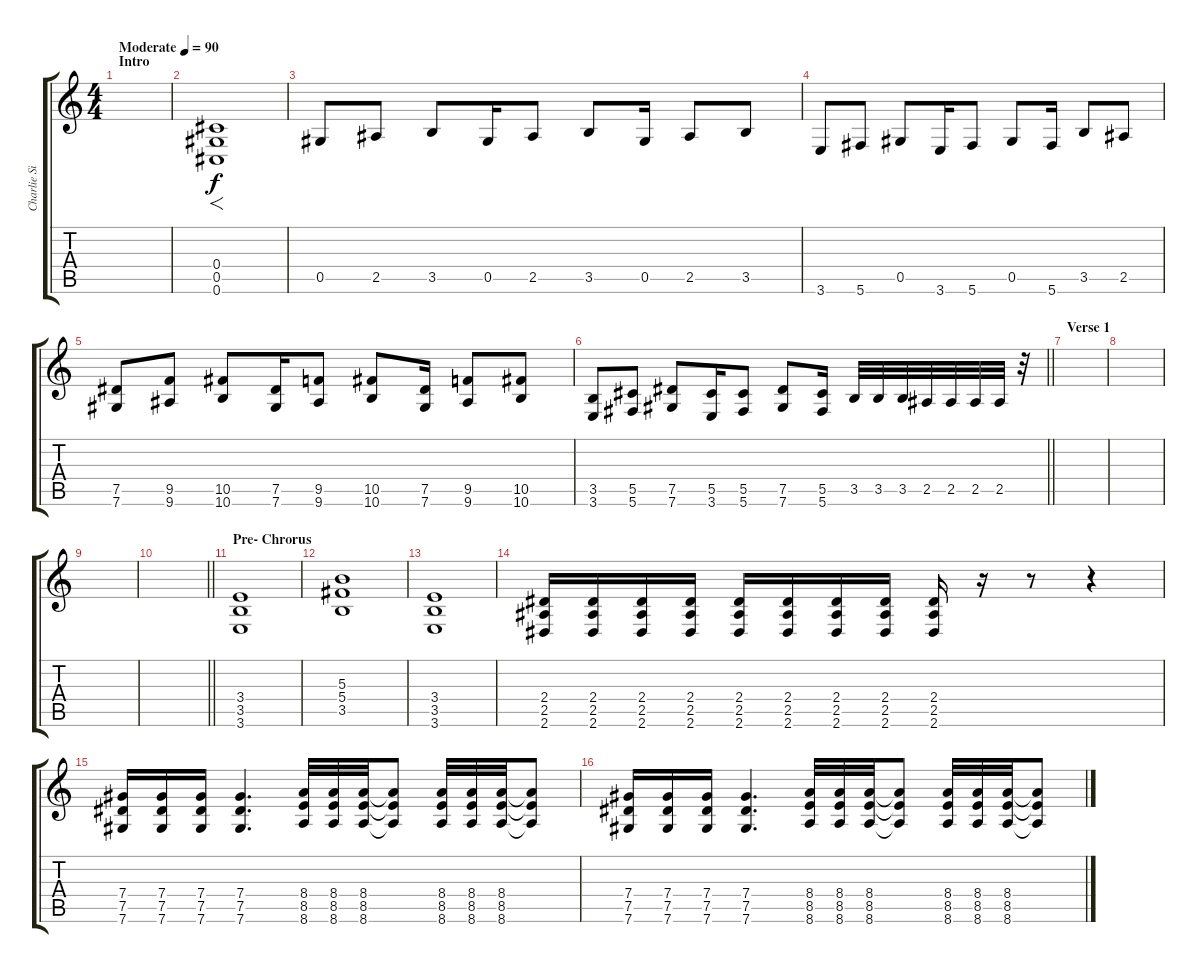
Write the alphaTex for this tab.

\track ("Charlie Simpson" "Charlie Si") {instrument distortionguitar}
\staff {score tabs}
\tuning (Eb4 Bb3 Gb3 Db3 Ab2 Db2) {hide}
\ts (4 4)
\section ("" "Intro")
\tempo (90 "Moderate")
\clef g2
\ks c
|
(0.4 0.5 0.6).1{f} |
0.5.8 2.5.8 3.5.8 0.5.16 2.5.8 3.5.8 0.5.16 2.5.8 3.5.8 |
3.6.8 5.6.8 0.5.8 3.6.16 5.6.8 0.5.8 5.6.16 3.5.8 2.5.8 |
(7.5 7.6).8 (9.5 9.6).8 (10.5 10.6).8 (7.5 7.6).16 (9.5 9.6).8 (10.5 10.6).8 (7.5 7.6).16 (9.5 9.6).8 (10.5 10.6).8 |
\barLineRight lightlight
(3.5 3.6).8 (5.5 5.6).8 (7.5 7.6).8 (5.5 3.6).16 (5.5 5.6).8 (7.5 7.6).8 (5.5 5.6).16 3.5.32 3.5.32 3.5.32 2.5.32 2.5.32 2.5.32 2.5.32 r.32 |
\section ("" "Verse 1")
|
|
|
\barLineRight lightlight
|
\section ("" "Pre- Chrorus")
(3.4 3.5 3.6).1 |
(5.3 5.4 3.5).1 |
(3.4 3.5 3.6).1 |
(2.4 2.5 2.6).16 (2.4 2.5 2.6).16 (2.4 2.5 2.6).16 (2.4 2.5 2.6).16 (2.4 2.5 2.6).16 (2.4 2.5 2.6).16 (2.4 2.5 2.6).16 (2.4 2.5 2.6).16 (2.4 2.5 2.6).16 r.16 r.8 r.4 |
(7.4 7.5 7.6).16 (7.4 7.5 7.6).16 (7.4 7.5 7.6).16 (7.4 7.5 7.6).4{d} (8.4 8.5 8.6).32 (8.4 8.5 8.6).32 (8.4 8.5 8.6).32 (8.4{t} 8.5{t} 8.6{t}).8 (8.4 8.5 8.6).32 (8.4 8.5 8.6).32 (8.4 8.5 8.6).32 (8.4{t} 8.5{t} 8.6{t}).8 |
(7.4 7.5 7.6).16 (7.4 7.5 7.6).16 (7.4 7.5 7.6).16 (7.4 7.5 7.6).4{d} (8.4 8.5 8.6).32 (8.4 8.5 8.6).32 (8.4 8.5 8.6).32 (8.4{t} 8.5{t} 8.6{t}).8 (8.4 8.5 8.6).32 (8.4 8.5 8.6).32 (8.4 8.5 8.6).32 (8.4{t} 8.5{t} 8.6{t}).8
